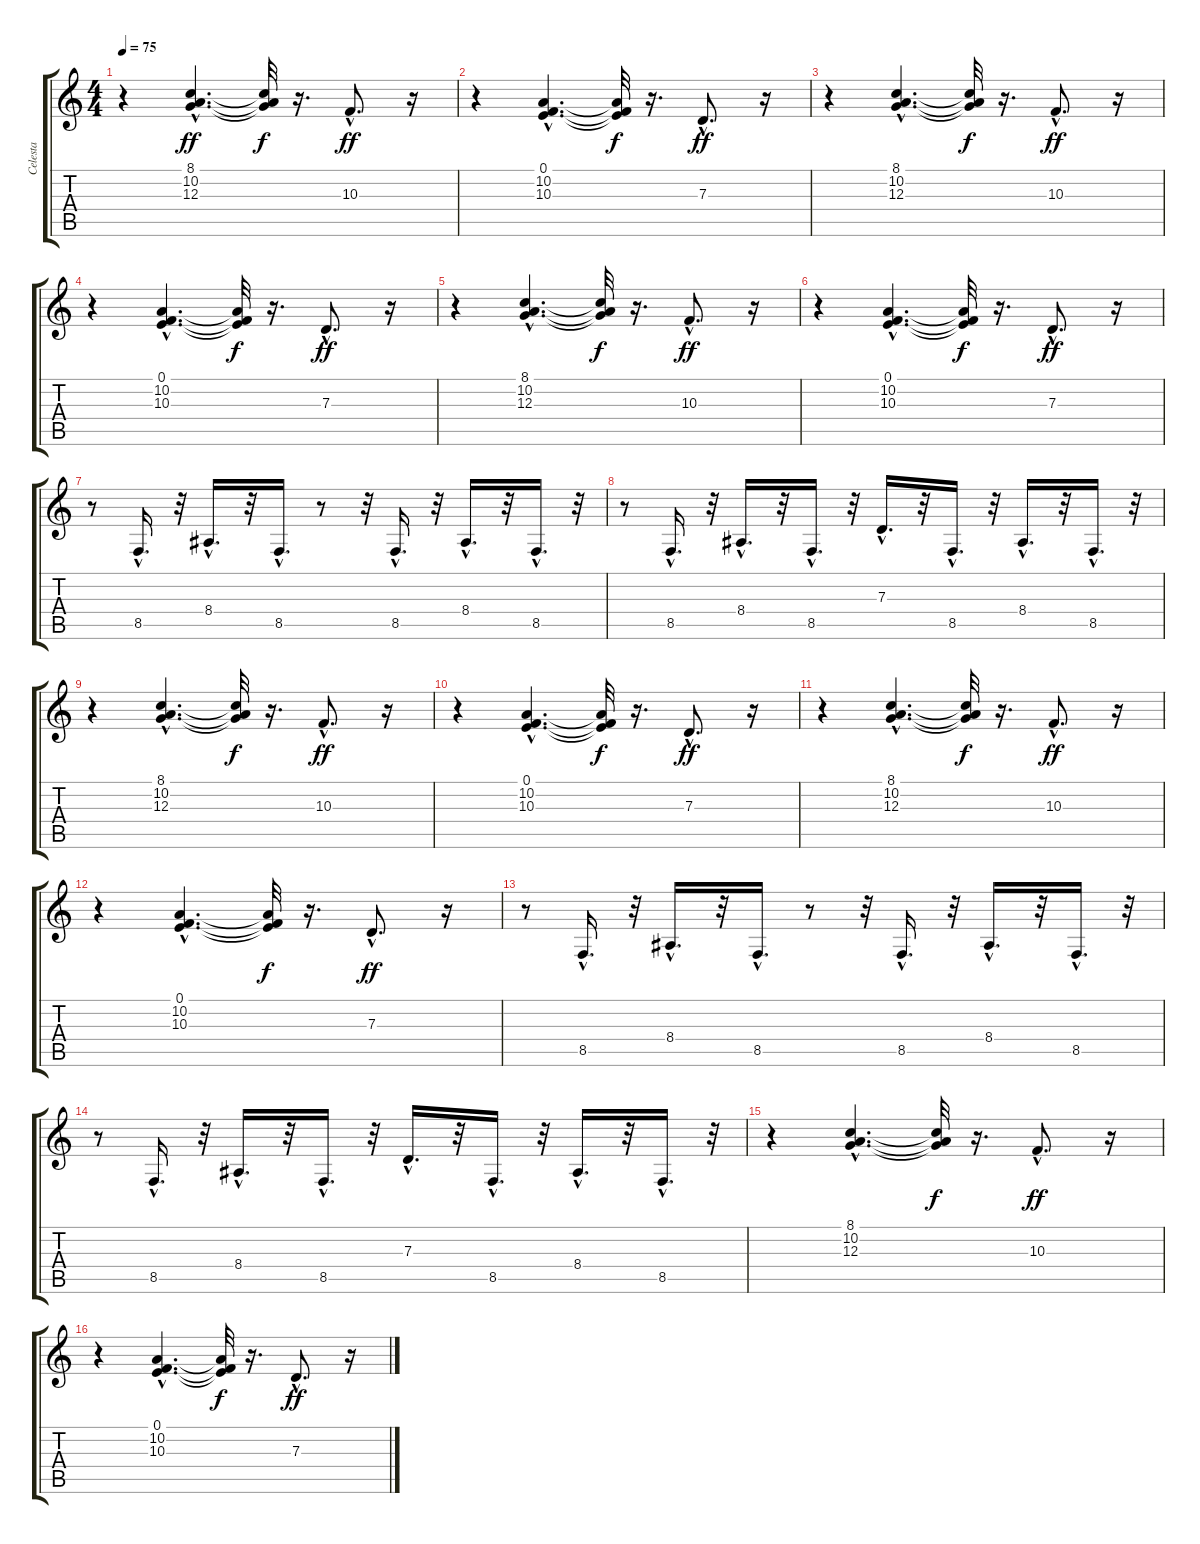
\track ("Celesta" "Celesta") {instrument celesta}
\staff {score tabs}
\tuning (E4 B3 G3 D3 A2 E2) {hide}
\ts (4 4)
\tempo 75
\clef g2
\ks c
r.4{dy ff instrument celesta} (8.1{hac} 10.2{hac} 12.3{hac}).4{d} (8.1{t} 10.2{t} 12.3{t}).32{dy f} r.16{d} 10.3{hac}.8{d dy ff} r.16 |
r.4 (0.1{hac} 10.2{hac} 10.3{hac}).4{d} (0.1{t} 10.2{t} 10.3{t}).32{dy f} r.16{d} 7.3{hac}.8{d dy ff} r.16 |
r.4 (8.1{hac} 10.2{hac} 12.3{hac}).4{d} (8.1{t} 10.2{t} 12.3{t}).32{dy f} r.16{d} 10.3{hac}.8{d dy ff} r.16 |
r.4 (0.1{hac} 10.2{hac} 10.3{hac}).4{d} (0.1{t} 10.2{t} 10.3{t}).32{dy f} r.16{d} 7.3{hac}.8{d dy ff} r.16 |
r.4 (8.1{hac} 10.2{hac} 12.3{hac}).4{d} (8.1{t} 10.2{t} 12.3{t}).32{dy f} r.16{d} 10.3{hac}.8{d dy ff} r.16 |
r.4 (0.1{hac} 10.2{hac} 10.3{hac}).4{d} (0.1{t} 10.2{t} 10.3{t}).32{dy f} r.16{d} 7.3{hac}.8{d dy ff} r.16 |
r.8 8.5{hac}.16{d} r.32 8.4{hac}.16{d} r.32 8.5{hac}.16{d} r.8 r.32 8.5{hac}.16{d} r.32 8.4{hac}.16{d} r.32 8.5{hac}.16{d} r.32 |
r.8 8.5{hac}.16{d} r.32 8.4{hac}.16{d} r.32 8.5{hac}.16{d} r.32 7.3{hac}.16{d} r.32 8.5{hac}.16{d} r.32 8.4{hac}.16{d} r.32 8.5{hac}.16{d} r.32 |
r.4 (8.1{hac} 10.2{hac} 12.3{hac}).4{d} (8.1{t} 10.2{t} 12.3{t}).32{dy f} r.16{d} 10.3{hac}.8{d dy ff} r.16 |
r.4 (0.1{hac} 10.2{hac} 10.3{hac}).4{d} (0.1{t} 10.2{t} 10.3{t}).32{dy f} r.16{d} 7.3{hac}.8{d dy ff} r.16 |
r.4 (8.1{hac} 10.2{hac} 12.3{hac}).4{d} (8.1{t} 10.2{t} 12.3{t}).32{dy f} r.16{d} 10.3{hac}.8{d dy ff} r.16 |
r.4 (0.1{hac} 10.2{hac} 10.3{hac}).4{d} (0.1{t} 10.2{t} 10.3{t}).32{dy f} r.16{d} 7.3{hac}.8{d dy ff} r.16 |
r.8 8.5{hac}.16{d} r.32 8.4{hac}.16{d} r.32 8.5{hac}.16{d} r.8 r.32 8.5{hac}.16{d} r.32 8.4{hac}.16{d} r.32 8.5{hac}.16{d} r.32 |
r.8 8.5{hac}.16{d} r.32 8.4{hac}.16{d} r.32 8.5{hac}.16{d} r.32 7.3{hac}.16{d} r.32 8.5{hac}.16{d} r.32 8.4{hac}.16{d} r.32 8.5{hac}.16{d} r.32 |
r.4 (8.1{hac} 10.2{hac} 12.3{hac}).4{d} (8.1{t} 10.2{t} 12.3{t}).32{dy f} r.16{d} 10.3{hac}.8{d dy ff} r.16 |
r.4 (0.1{hac} 10.2{hac} 10.3{hac}).4{d} (0.1{t} 10.2{t} 10.3{t}).32{dy f} r.16{d} 7.3{hac}.8{d dy ff} r.16
